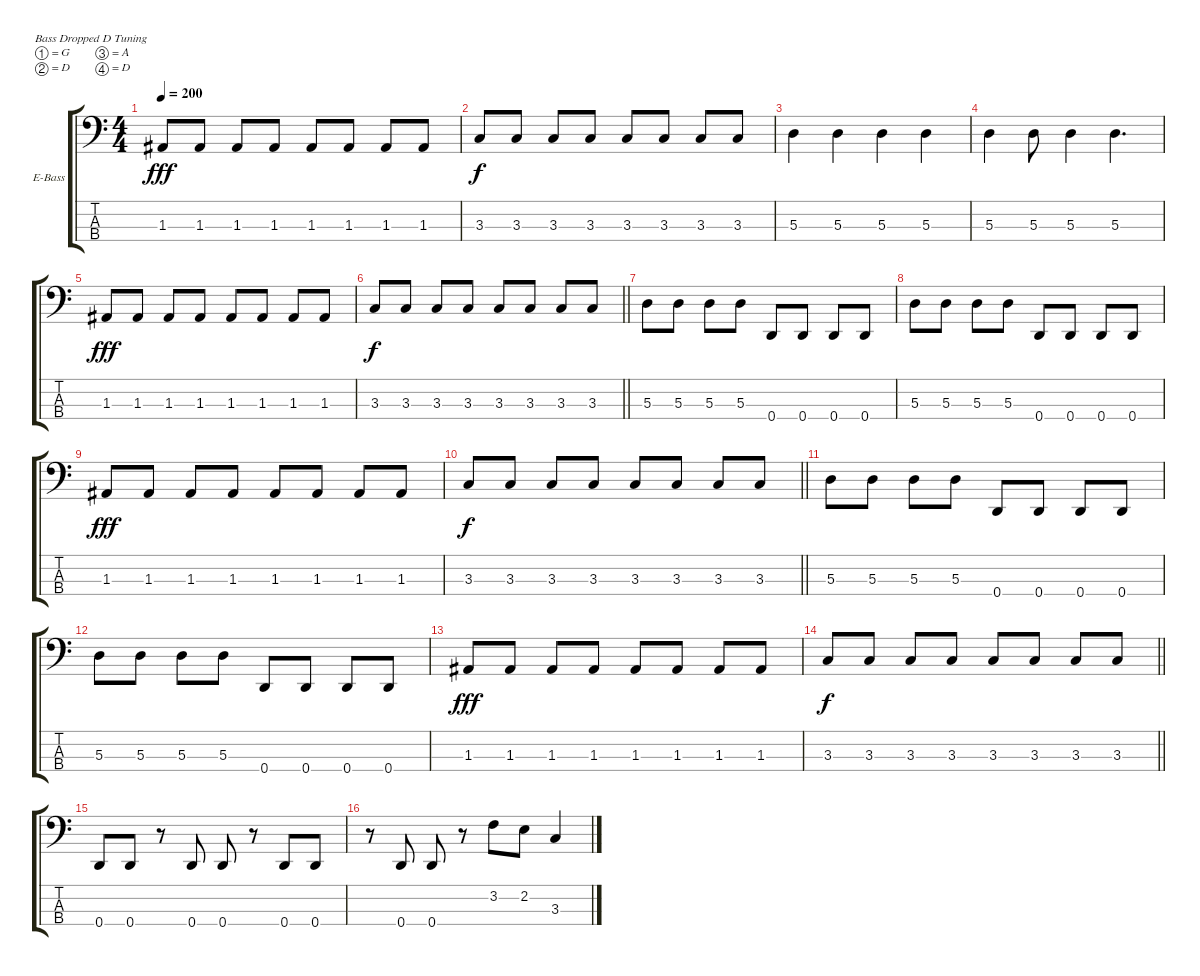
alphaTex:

\bracketExtendMode groupsimilarinstruments
\firstSystemTrackNameOrientation horizontal
\otherSystemsTrackNameOrientation horizontal
\track ("bass" "E-Bass") {instrument electricbasspick}
\staff {score tabs}
\tuning (G2 D2 A1 D1)
\ts (4 4)
\tempo 200
\clef f4
\ks c
1.3.8{dy fff} 1.3.8 1.3.8 1.3.8 1.3.8 1.3.8 1.3.8 1.3.8 |
3.3.8{dy f} 3.3.8 3.3.8 3.3.8 3.3.8 3.3.8 3.3.8 3.3.8 |
5.3.4 5.3.4 5.3.4 5.3.4 |
5.3.4 5.3.8 5.3.4 5.3.4{d} |
1.3.8{dy fff} 1.3.8 1.3.8 1.3.8 1.3.8 1.3.8 1.3.8 1.3.8 |
\barLineRight lightlight
3.3.8{dy f} 3.3.8 3.3.8 3.3.8 3.3.8 3.3.8 3.3.8 3.3.8 |
\section ("" "")
5.3.8 5.3.8 5.3.8 5.3.8 0.4.8 0.4.8 0.4.8 0.4.8 |
5.3.8 5.3.8 5.3.8 5.3.8 0.4.8 0.4.8 0.4.8 0.4.8 |
1.3.8{dy fff} 1.3.8 1.3.8 1.3.8 1.3.8 1.3.8 1.3.8 1.3.8 |
\barLineRight lightlight
3.3.8{dy f} 3.3.8 3.3.8 3.3.8 3.3.8 3.3.8 3.3.8 3.3.8 |
5.3.8 5.3.8 5.3.8 5.3.8 0.4.8 0.4.8 0.4.8 0.4.8 |
5.3.8 5.3.8 5.3.8 5.3.8 0.4.8 0.4.8 0.4.8 0.4.8 |
1.3.8{dy fff} 1.3.8 1.3.8 1.3.8 1.3.8 1.3.8 1.3.8 1.3.8 |
\barLineRight lightlight
3.3.8{dy f} 3.3.8 3.3.8 3.3.8 3.3.8 3.3.8 3.3.8 3.3.8 |
\section ("" "")
0.4.8 0.4.8 r.8 0.4.8 0.4.8 r.8 0.4.8 0.4.8 |
r.8 0.4.8 0.4.8 r.8 3.2.8 2.2.8 3.3.4
